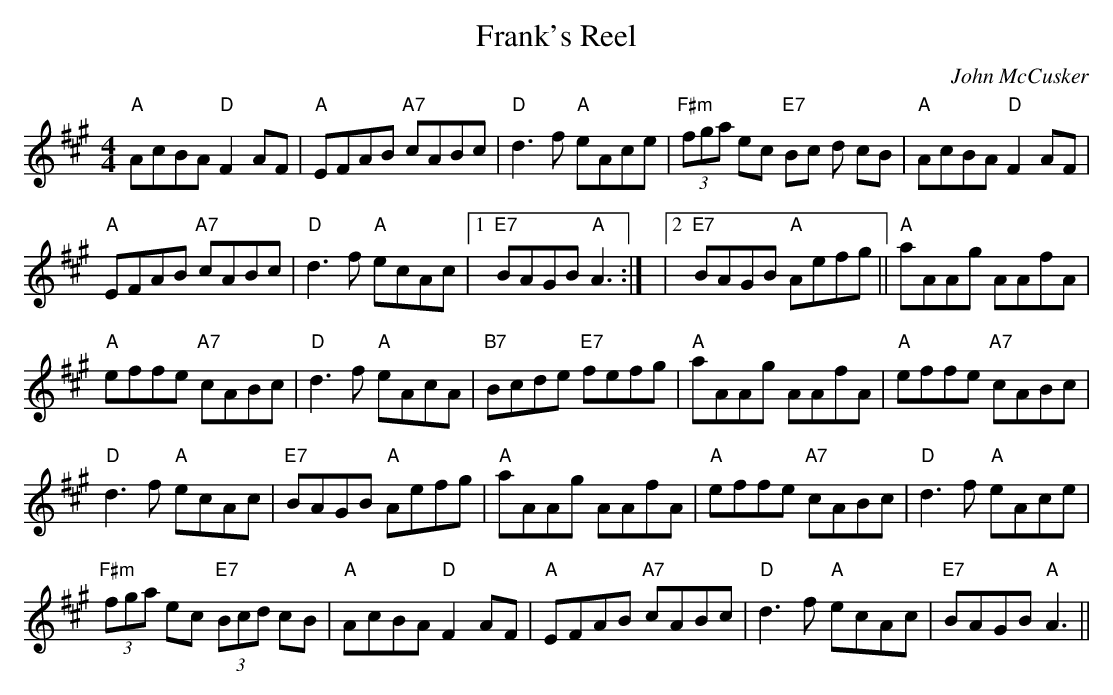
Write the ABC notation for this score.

X:1
T:Frank's Reel
M:4/4
L:1/8
C:John McCusker
K:A
"A"AcBA "D"F2 AF|"A"EFAB "A7"cABc|"D"d3 f "A"eAce|"F#m"(3fga ec "E7"(3Bc
d cB|
"A"AcBA "D"F2 AF|!"A"EFAB "A7"cABc|
"D"d3 f "A"ecAc|1 "E7"BAGB "A" A3:| |2 "E7" BAGB "A"Aefg||
"A"aAAg AAfA|!"A"effe "A7"cABc|"D"d3f "A"eAcA|"B7"Bcde "E7"fefg|
"A"aAAg AAfA|"A"effe "A7"cABc|!"D"d3f "A"ecAc|"E7" BAGB "A"Aefg|
"A"aAAg AAfA|"A"effe "A7"cABc|"D"d3f "A"eAce|!"F#m"(3fga ec "E7"(3Bcd cB
|
"A"AcBA "D"F2 AF|"A"EFAB "A7"cABc|"D"d3 f "A"ecAc| "E7"BAGB "A" A3||
